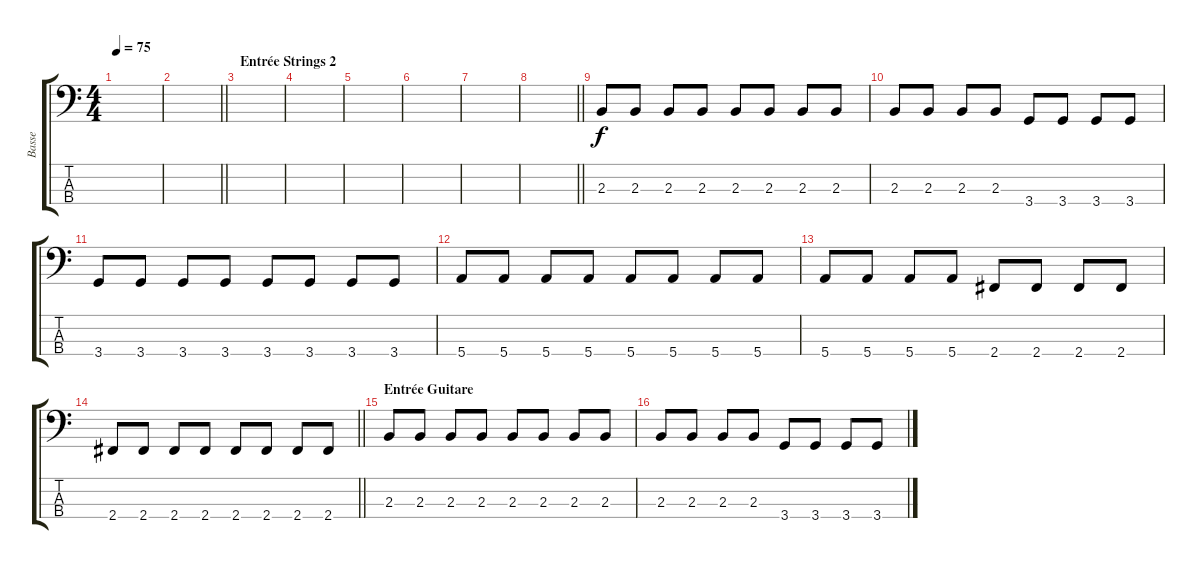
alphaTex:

\track ("Basse" "Basse") {instrument electricbassfinger}
\staff {score tabs}
\tuning (G2 D2 A1 E1) {hide}
\ts (4 4)
\tempo 75
\clef f4
\ks c
|
\barLineRight lightlight
|
\section ("" "Entrée Strings 2")
|
|
|
|
|
\barLineRight lightlight
|
2.3.8 2.3.8 2.3.8 2.3.8 2.3.8 2.3.8 2.3.8 2.3.8 |
2.3.8 2.3.8 2.3.8 2.3.8 3.4.8 3.4.8 3.4.8 3.4.8 |
3.4.8 3.4.8 3.4.8 3.4.8 3.4.8 3.4.8 3.4.8 3.4.8 |
5.4.8 5.4.8 5.4.8 5.4.8 5.4.8 5.4.8 5.4.8 5.4.8 |
5.4.8 5.4.8 5.4.8 5.4.8 2.4.8 2.4.8 2.4.8 2.4.8 |
\barLineRight lightlight
2.4.8 2.4.8 2.4.8 2.4.8 2.4.8 2.4.8 2.4.8 2.4.8 |
\section ("" "Entrée Guitare")
2.3.8 2.3.8 2.3.8 2.3.8 2.3.8 2.3.8 2.3.8 2.3.8 |
2.3.8 2.3.8 2.3.8 2.3.8 3.4.8 3.4.8 3.4.8 3.4.8
